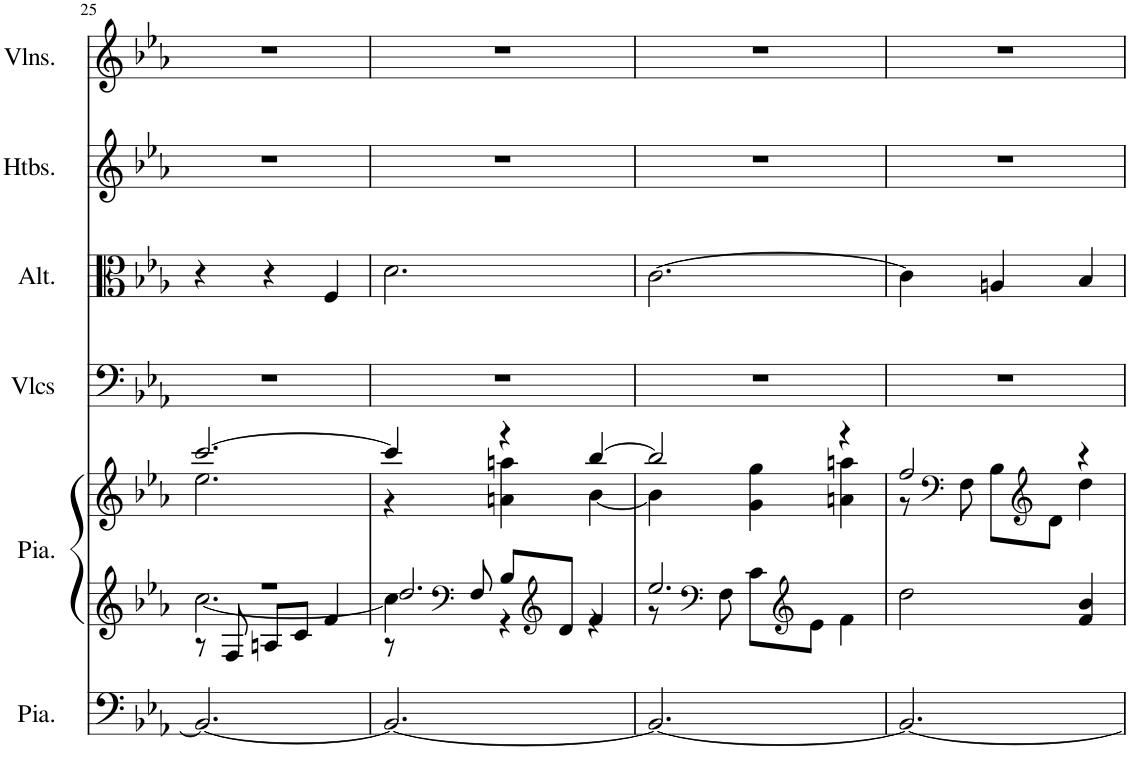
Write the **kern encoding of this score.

**kern	**kern	**kern	**kern	**kern	**kern	**kern
*part6	*part5	*part5	*part4	*part3	*part2	*part1
*staff7	*staff6	*staff5	*staff4	*staff3	*staff2	*staff1
*I"Piano, Pedals	*I"Piano, Organ	*	*I"Violoncelles, Bass	*I"Altos, Tenor	*I"Hautbois, Alto	*I"Violons, Soprano
*I'Pia.	*I'Pia.	*	*I'Vlcs	*I'Alt.	*I'Htbs.	*I'Vlns.
!!LO:PB:g=z
*clefF4	*clefG2	*clefG2	*clefF4	*clefC3	*clefG2	*clefG2
*k[b-e-a-]	*k[b-e-a-]	*k[b-e-a-]	*k[b-e-a-]	*k[b-e-a-]	*k[b-e-a-]	*k[b-e-a-]
*M3/4	*M3/4	*M3/4	*M3/4	*M3/4	*M3/4	*M3/4
=25	=25	=25	=25	=25	=25	=25
*	*^	*^	*	*	*	*
*	*	*^	*	*	*	*	*	*
2.BB-/_	2.r	[2.cc\	8r	[2.ccc/	2.ee-\	2.r	4r	2.r	2.r
.	.	.	8F/	.	.	.	.	.	.
.	.	.	8An/L	.	.	.	4r	.	.
.	.	.	8c/J	.	.	.	.	.	.
.	.	.	4f/	.	.	.	4F/	.	.
=26	=26	=26	=26	=26	=26	=26	=26	=26	=26
2.BB-/_	2.dd/	4cc\]	8r	4ccc/]	4r	2.r	2.d\	2.r	2.r
*	*clefF4	*	*	*	*	*	*	*	*
.	.	.	8F/	.	.	.	.	.	.
.	.	4r	8B-/L	4r	4an\ 4aan\	.	.	.	.
*	*clefG2	*	*	*	*	*	*	*	*
.	.	.	8d/J	.	.	.	.	.	.
.	.	4r	4f/	[4bb-/	[4b-\	.	.	.	.
*	*	*v	*v	*	*	*	*	*	*
=27	=27	=27	=27	=27	=27	=27	=27	=27
2.BB-/_	2.ee-/	8r	2bb-/]	4b-\]	2.r	[2.c\	2.r	2.r
*	*clefF4	*	*	*	*	*	*	*
.	.	8F\	.	.	.	.	.	.
.	.	8c\L	.	4g\ 4gg\	.	.	.	.
*	*clefG2	*	*	*	*	*	*	*
.	.	8e-\J	.	.	.	.	.	.
.	.	4f\	4r	4an\ 4aan\	.	.	.	.
*	*v	*v	*	*	*	*	*	*
=28	=28	=28	=28	=28	=28	=28	=28
2.BB-/_	2dd\	2ff/	8r	2.r	4c\]	2.r	2.r
*	*	*clefF4	*	*	*	*	*
.	.	.	8F\	.	.	.	.
.	.	.	8B-\L	.	4An/	.	.
*	*	*clefG2	*	*	*	*	*
.	.	.	8d\J	.	.	.	.
.	4f/ 4b-/	4r	4dd\	.	4B-/	.	.
*	*	*v	*v	*	*	*	*
=	=	=	=	=	=	=
*-	*-	*-	*-	*-	*-	*-
